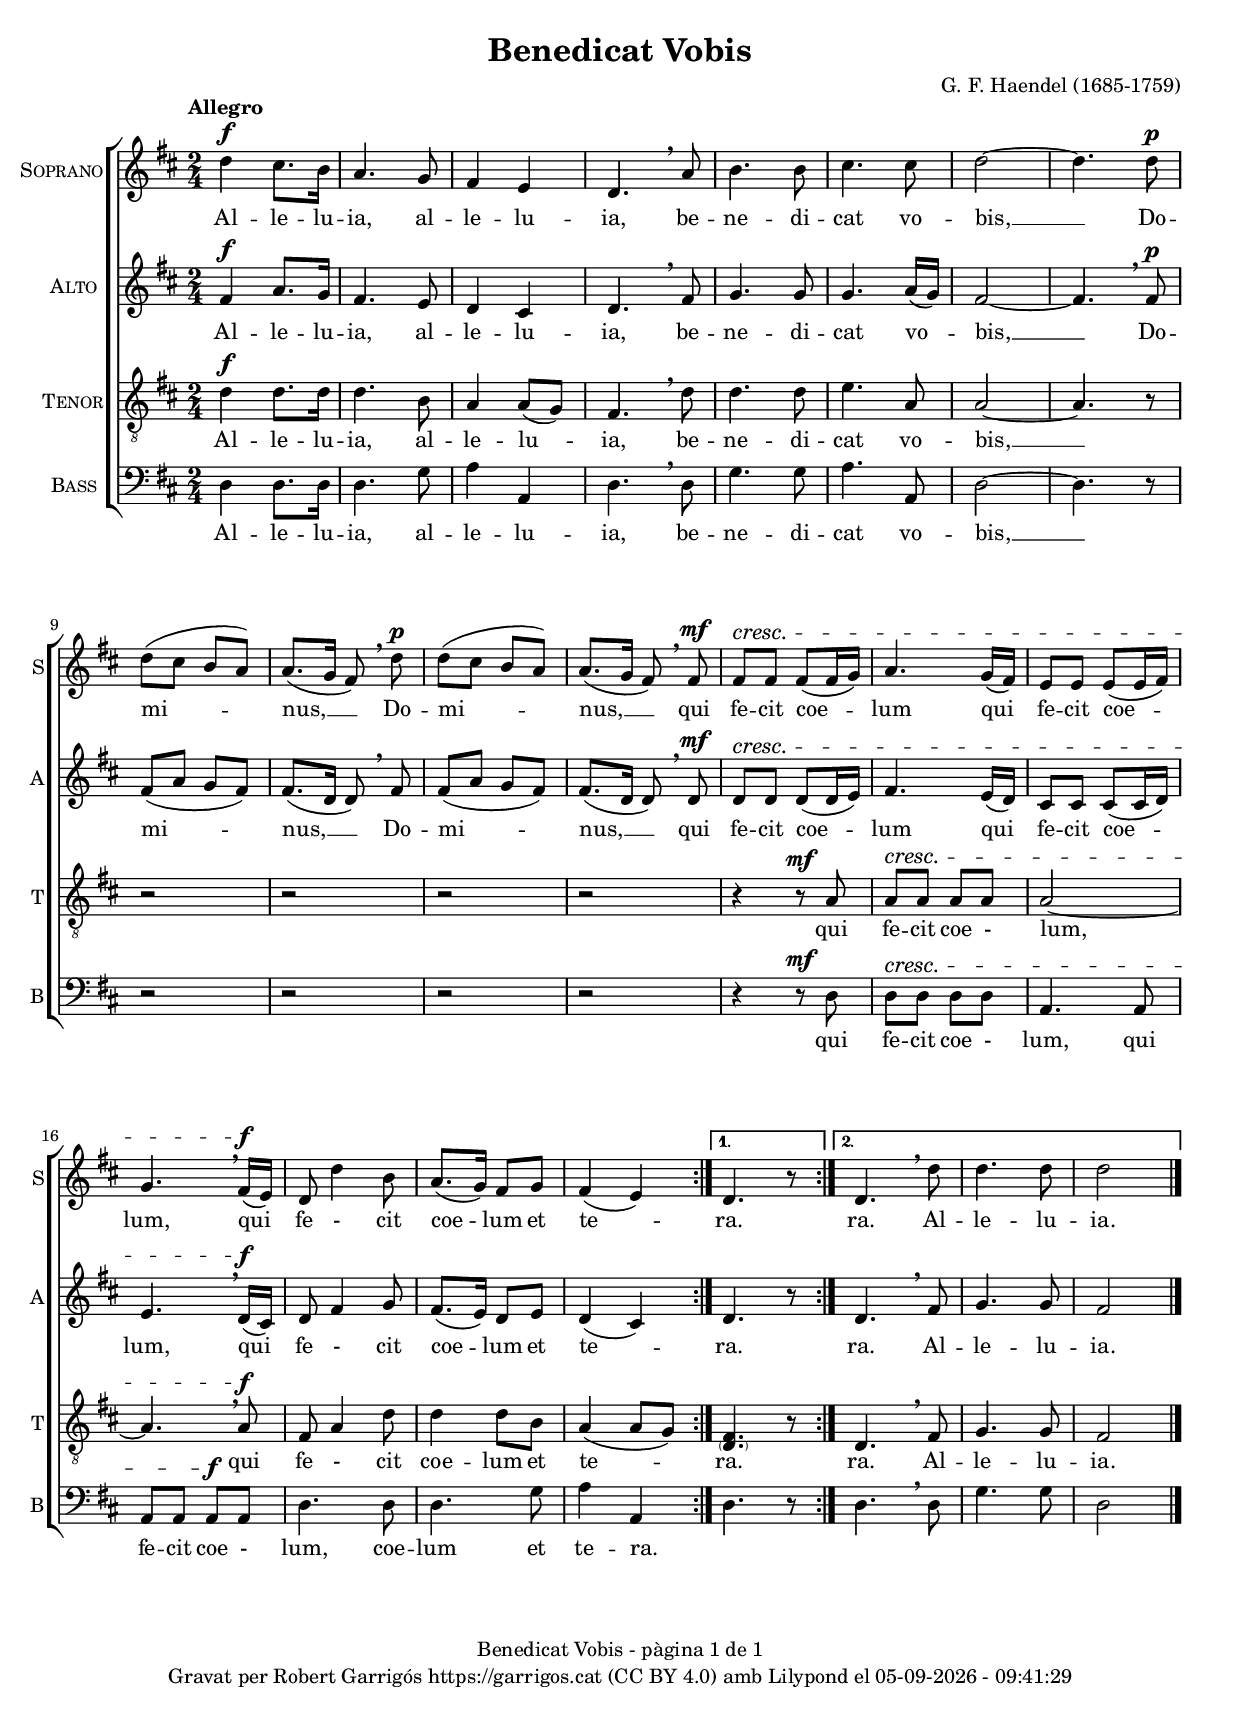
\version "2.24.3"
\language "english"

#(set-global-staff-size 17.5)
data = #(strftime "%d-%m-%Y - %H:%M:%S" (localtime (current-time)))


\paper {
  set-paper-size = "a4"
  top-margin = 10
  indent = 10
  max-systems-per-page = 3
  system-system-spacing.basic-distance = 20
  system-system-spacing.score-markup-spacing = 10
  % system-system-spacing.minium-distance = 8
  % system-system-spacing.padding = 2
  system-system-spacing.stretchability = 12
  % annotate-spacing = ##t
  % print-all-headers = ##t
  % print-first-page-number = ##t
  oddFooterMarkup = \markup {
    \center-column {
      \line { \fromproperty #'header:title "- pàgina" \fromproperty #'page:page-number-string "de" \concat {\page-ref #'lastPage "0" "?"} }
      \fill-line { \fromproperty #'header:copyright }
    }
  }
  evenFooterMarkup = \markup {
     \center-column {
      \line { \fromproperty #'header:title "- pàgina" \fromproperty #'page:page-number-string "de" \concat {\page-ref #'lastPage "0" "?"} }
      \fill-line { \fromproperty #'header:copyright }
    }
  }
}

\header {
  title = "Benedicat Vobis"
  % subtitle = "Lorem ipsum"
  composer = "G. F. Haendel (1685-1759)"
  % opus = "(1685-1759)"
  % piece = "Lorem ipsum"
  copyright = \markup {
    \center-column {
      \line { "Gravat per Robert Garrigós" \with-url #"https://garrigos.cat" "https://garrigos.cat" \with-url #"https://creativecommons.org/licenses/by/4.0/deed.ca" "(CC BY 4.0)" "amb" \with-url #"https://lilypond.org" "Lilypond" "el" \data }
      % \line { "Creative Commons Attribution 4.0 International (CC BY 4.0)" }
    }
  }
}

global = {
  % \overrideTimeSignatureSettings
  % 2/4        % timeSignatureFraction
  % 1/16        % baseMomentFraction
  % 2,2        % beatStructure
  % #'()       % beamExceptions
  \key d \major
  \time 2/4
  \dynamicUp
  \set Score.tempoHideNote = ##t
  \tempo "Allegro"
  \tempo 4 = 106
}

SopranoMusic = \relative c'' {
  \global
  \repeat volta 2 { d4 \f cs8. b16 |
  a4. g8 |
  fs4 e |
  d4. \breathe a'8 |
%5
  b4. b8 |
  cs4. cs8  |
  d2 ~ |
  d4. d8 \p  | \break
  d8 (cs b a) |
%10
  a8. (g16 fs8) \breathe d'8 \p |
  d8 (cs b a) |
  a8. (g16 fs8) \breathe \mf fs8  |
  fs \cresc  fs fs (fs16 g) |
  a4. g16 (fs) |
%15
  e8 e e (e16 fs) |
  g4. \breathe \f fs16 (e)  |
  d8 d'4 b8  |
  a8. (g16) fs8 g8 |
  fs4 (e)}
%20
  \alternative {
    {d4. r8}
    {d4. \breathe d'8 |
    d4. d8 d2 \bar "|."}
    }
}

SopranoLyrics = \lyricmode {
  Al -- le -- lu -- ia, al -- le -- lu -- ia,
  be -- ne -- di -- cat vo -- bis, __
  Do -- mi -- nus, __ Do -- mi -- nus, __
  qui fe -- cit coe -- lum qui fe -- cit coe -- lum,
  qui fe - cit  coe -- lum et te -- ra.   ra.
  Al -- le -- lu -- ia.
  }

AltoMusic = \relative c' {
  \global
  \repeat volta 2 { \f fs4 a8. g16 |
  fs4. e8 |
  d4 cs |
  d4. \breathe  fs8 |
%5
  g4. g8 |
  g4. a16 (g) |
  fs2 ~ |
  fs4. \breathe \p fs8 |
  fs (a g fs) |
%10
  fs8. (d16 d8) \breathe fs8 |
  fs (a g fs) |
  fs8. (d16 d8) \breathe \mf d8 |
  d \cresc d d (d16 e) |
  fs4. e16 (d) |
%15
  cs8 cs cs (cs16 d) |
  e4. \breathe \f d16 (cs) |
  d8 fs4 g8 |
  fs8. (e16) d8 e |
  d4 (cs)}
%20
  \alternative {
    {d4. r8}
    {d4. \breathe fs8 |
    g4. g8 |
    fs2 \bar "|."}
    }
}

AltoLyrics = \lyricmode {
Al -- le -- lu -- ia, al -- le -- lu -- ia,
be -- ne -- di -- cat vo -- bis, __
Do -- mi -- nus, __ Do -- mi -- nus, __
qui fe -- cit coe -- lum qui fe -- cit coe -- lum,
qui fe - cit  coe -- lum et te -- ra.   ra.
Al -- le -- lu -- ia.
}

TenorMusic = \relative c {
  \global
  \clef "G_8"
  \repeat volta 2 {\f d'4 d8. d16 |
  d4. b8 |
  a4 a8 (g) |
  fs4. \breathe d'8 |
%5
  d4. d8 |
  e4. a,8 |
  a2 ~ |
  a4. r8 |
  r2 |
%10
  r2 |
  r2 |
  r2 |
  r4 r8 \mf a8 |
  a \cresc a a a |
%15
  a2 ~|
  a4. \breathe \f a8 |
  fs8 a4 d8 |
  d4 d8 b8 |
  a4 (a8 g)}
%20
  \alternative {
    {<\parenthesize d fs>4. r8}
    {d4. \breathe fs8 |
    g4. g8 |
    fs2 \bar "|."}
    }
}

TenorLyrics = \lyricmode {
Al -- le -- lu -- ia, al -- le -- lu -- ia,
be -- ne -- di -- cat vo -- bis, __
qui fe -- cit coe - lum,
qui fe - cit  coe -- lum et te -- ra.  ra.
Al -- le -- lu -- ia.}

BassMusic = \relative c {
  \global
  \clef bass
  \repeat volta 2 {d4 d8. d16 |
  d4. g8 |
  a4 a, |
  d4. \breathe d8 |
%5
  g4. g8 |
  a4. a,8 |
  d2 ~ |
  d4. r8 |
  r2 |
%10
  r2 |
  r2 |
  r2 |
  r4 r8 \mf d8 |
  d \cresc d d d |
%15
  a4. a8 |
  a a a \f a |
  d4. d8 |
  d4. g8 a4 |
  (a,)}|
%20
  \alternative {
    {d4. r8}
    {d4. \breathe d8 |
    g4. g8 |
    d2 \bar "|."}
    \label #'lastPage
    }
}

BassLyrics = \lyricmode {
  Al -- le -- lu -- ia, al -- le -- lu -- ia,
  be -- ne -- di -- cat vo -- bis, __
  qui fe -- cit coe - lum,
  qui fe -- cit  coe - lum, coe -- lum et te -- ra. ra.
  Al -- le -- lu -- ia.
}

Layout = \layout {
  \context {
    \Score
    \override BarNumber.padding = #2
  }
}

\include "satb.ly"
